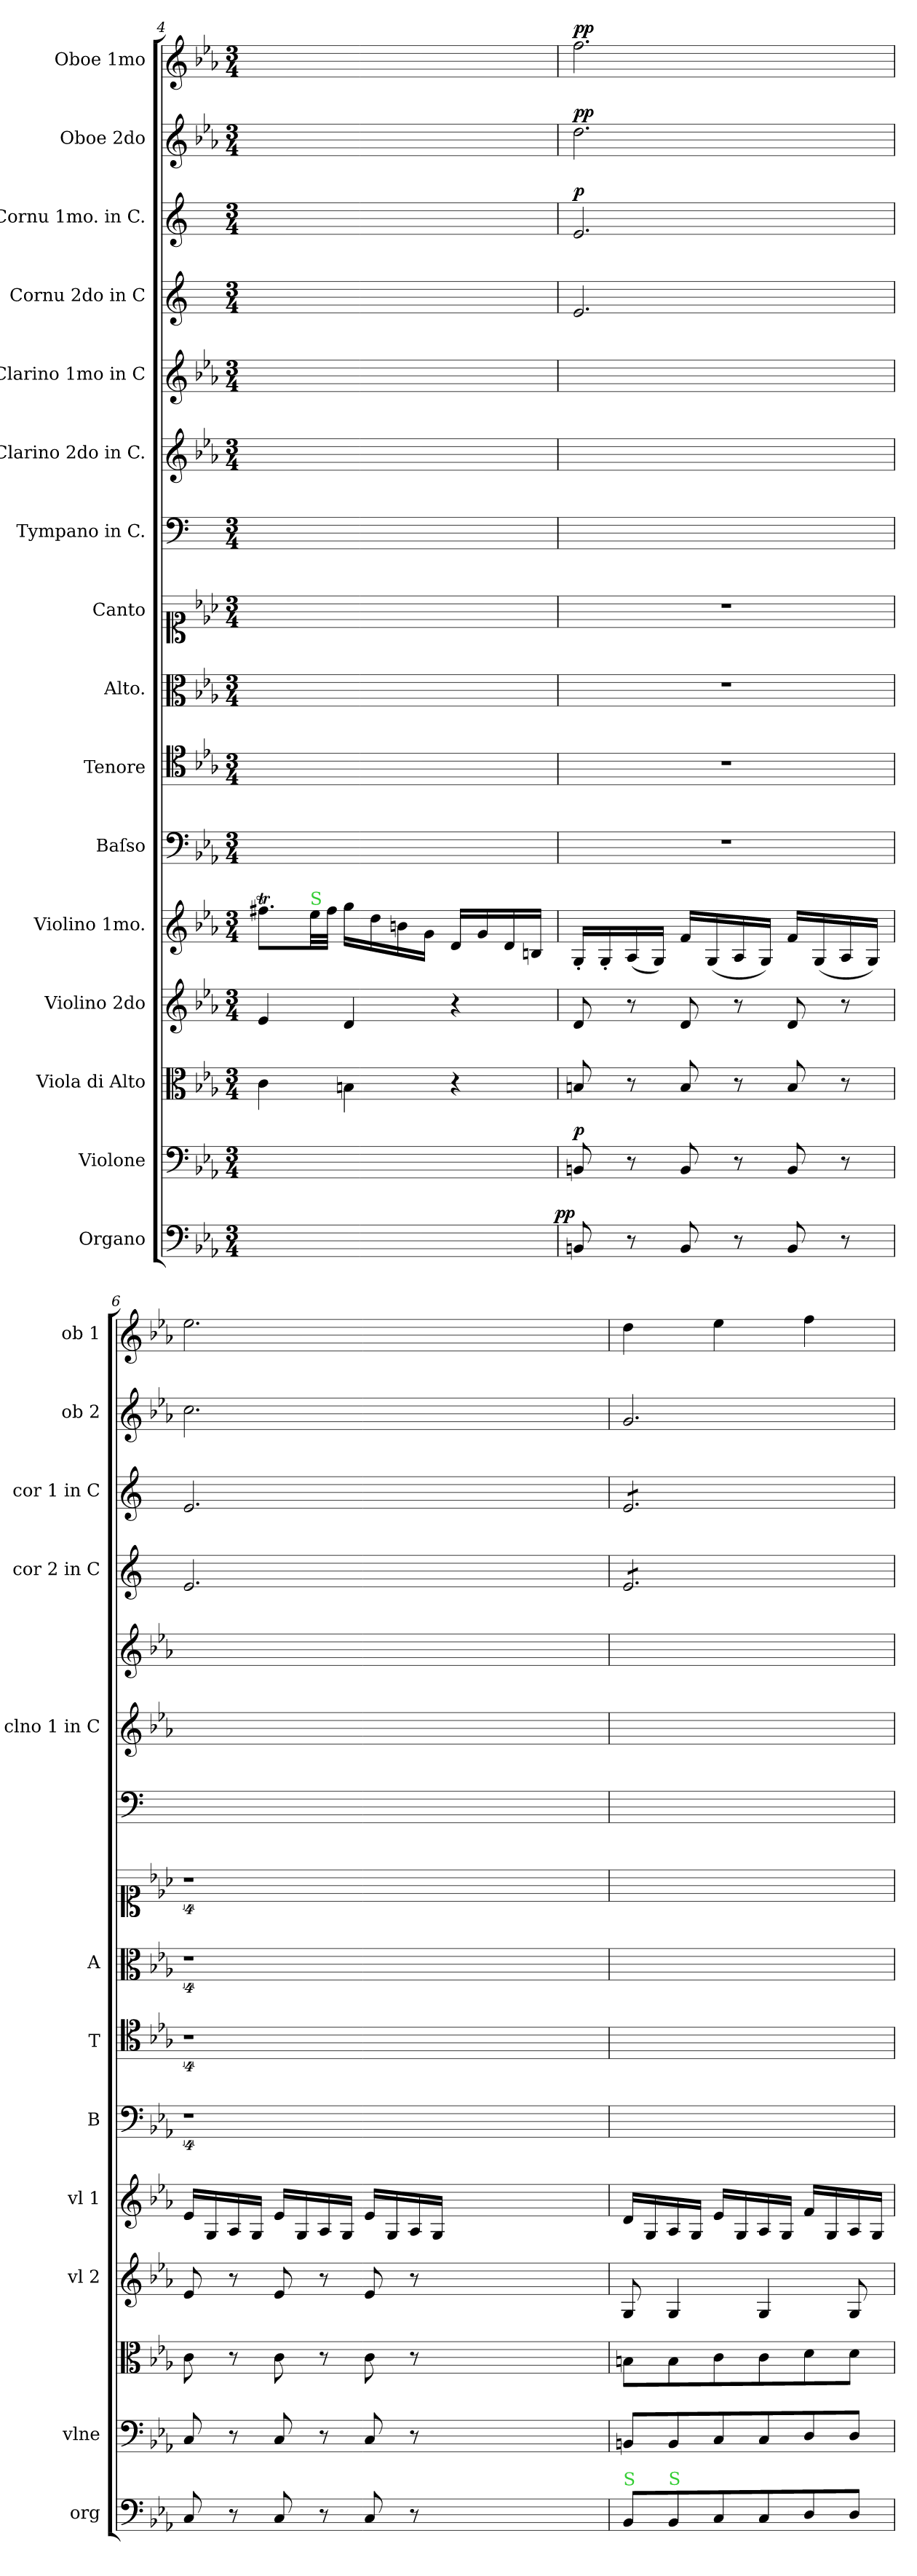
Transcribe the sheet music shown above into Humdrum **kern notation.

**kern	**dynam	**kern	**dynam	**kern	**kern	**kern	**kern	**kern	**kern	**kern	**kern	**kern	**kern	**kern	**kern	**dynam	**kern	**dynam	**kern	**dynam
*part16	*part16	*part15	*part15	*part14	*part13	*part12	*part11	*part10	*part9	*part8	*part7	*part6	*part5	*part4	*part3	*part3	*part2	*part2	*part1	*part1
*staff16	*staff16	*staff15	*staff15	*staff14	*staff13	*staff12	*staff11	*staff10	*staff9	*staff8	*staff7	*staff6	*staff5	*staff4	*staff3	*staff3	*staff2	*staff2	*staff1	*staff1
*I"Organo	*	*I"Violone	*	*I"Viola di Alto	*I"Violino 2do	*I"Violino 1mo.	*I"Baſso	*I"Tenore	*I"Alto.	*I"Canto	*I"Tympano in C.	*I"Clarino 2do in C.	*I"Clarino 1mo in C	*I"Cornu 2do in C	*I"Cornu 1mo. in C.	*	*I"Oboe 2do	*	*I"Oboe 1mo	*
*I'org	*	*I'vlne	*	*	*I'vl 2	*I'vl 1	*I'B	*I'T	*I'A	*	*	*I'clno 1 in C	*	*I'cor 2 in C	*I'cor 1 in C	*	*I'ob 2	*	*I'ob 1	*
*clefF4	*	*clefF4	*	*clefC3	*clefG2	*clefG2	*clefF4	*clefC4	*clefC3	*clefC1	*clefF4	*clefG2	*clefG2	*clefG2	*clefG2	*	*clefG2	*	*clefG2	*
*	*	*	*	*	*	*	*	*	*	*	*	*	*	*ITrd5c9	*ITrd5c9	*	*	*	*	*
*k[b-e-a-]	*	*k[b-e-a-]	*	*k[b-e-a-]	*k[b-e-a-]	*k[b-e-a-]	*k[b-e-a-]	*k[b-e-a-]	*k[b-e-a-]	*k[b-e-a-]	*k[]	*k[b-e-a-]	*k[b-e-a-]	*k[b-e-a-]	*k[b-e-a-]	*	*k[b-e-a-]	*	*k[b-e-a-]	*
*c:	*	*c:	*	*c:	*c:	*c:	*c:	*c:	*c:	*c:	*a:	*c:	*c:	*c:	*c:	*	*c:	*	*c:	*
*M3/4	*	*M3/4	*	*M3/4	*M3/4	*M3/4	*M3/4	*M3/4	*M3/4	*M3/4	*M3/4	*M3/4	*M3/4	*M3/4	*M3/4	*	*M3/4	*	*M3/4	*
=4	=4	=4	=4	=4	=4	=4	=4	=4	=4	=4	=4	=4	=4	=4	=4	=4	=4	=4	=4	=4
2.ryy	.	2.ryy	.	4c\	4e-/	8.ff#Xt\L	2.ryy	2.ryy	2.ryy	2.ryy	2.ryy	2.ryy	2.ryy	2.ryy	2.ryy	.	2.ryy	.	2.ryy	.
!	!	!	!	!	!	!LO:TX:a:color=limegreen:t=S	!	!	!	!	!	!	!	!	!	!	!	!	!	!
.	.	.	.	.	.	32ee-\LL	.	.	.	.	.	.	.	.	.	.	.	.	.	.
.	.	.	.	.	.	32ff#\JJJ	.	.	.	.	.	.	.	.	.	.	.	.	.	.
.	.	.	.	4Bn\	4d/	16gg\LL	.	.	.	.	.	.	.	.	.	.	.	.	.	.
.	.	.	.	.	.	16dd\	.	.	.	.	.	.	.	.	.	.	.	.	.	.
.	.	.	.	.	.	16bn\	.	.	.	.	.	.	.	.	.	.	.	.	.	.
.	.	.	.	.	.	16g\JJ	.	.	.	.	.	.	.	.	.	.	.	.	.	.
.	.	.	.	4r	4r	16d/LL	.	.	.	.	.	.	.	.	.	.	.	.	.	.
.	.	.	.	.	.	16g/	.	.	.	.	.	.	.	.	.	.	.	.	.	.
.	.	.	.	.	.	16d/	.	.	.	.	.	.	.	.	.	.	.	.	.	.
.	.	.	.	.	.	16Bn/JJ	.	.	.	.	.	.	.	.	.	.	.	.	.	.
=5	=5	=5	=5	=5	=5	=5	=5	=5	=5	=5	=5	=5	=5	=5	=5	=5	=5	=5	=5	=5
!	!LO:DY:a:rj	!	!LO:DY:a	!	!	!	!	!	!	!	!	!	!	!	!	!LO:DY:a	!	!LO:DY:a	!	!LO:DY:a
8BBn/	pp.	8BBn/	p.	8Bn/	8d/	16G'/LL	2.r	2.r	2.r	2.r	2.ryy	2.ryy	2.ryy	2.G/	2.G/	p.	2.dd\	pp.	2.ff\	pp.
.	.	.	.	.	.	16G'/	.	.	.	.	.	.	.	.	.	.	.	.	.	.
8r	.	8r	.	8r	8r	(16A-/	.	.	.	.	.	.	.	.	.	.	.	.	.	.
.	.	.	.	.	.	16G/JJ)	.	.	.	.	.	.	.	.	.	.	.	.	.	.
8BB/	.	8BB/	.	8B/	8d/	16f/LL	.	.	.	.	.	.	.	.	.	.	.	.	.	.
.	.	.	.	.	.	(16G/	.	.	.	.	.	.	.	.	.	.	.	.	.	.
8r	.	8r	.	8r	8r	16A-/	.	.	.	.	.	.	.	.	.	.	.	.	.	.
.	.	.	.	.	.	16G/JJ)	.	.	.	.	.	.	.	.	.	.	.	.	.	.
8BB/	.	8BB/	.	8B/	8d/	16f/LL	.	.	.	.	.	.	.	.	.	.	.	.	.	.
.	.	.	.	.	.	(16G/	.	.	.	.	.	.	.	.	.	.	.	.	.	.
8r	.	8r	.	8r	8r	16A-/	.	.	.	.	.	.	.	.	.	.	.	.	.	.
.	.	.	.	.	.	16G/JJ)	.	.	.	.	.	.	.	.	.	.	.	.	.	.
=6	=6	=6	=6	=6	=6	=6	=6	=6	=6	=6	=6	=6	=6	=6	=6	=6	=6	=6	=6	=6
8C/	.	8C/	.	8c\	8e-/	16e-/LL	4%9r	4%9r	4%9r	4%9r	2.ryy	2.ryy	2.ryy	2.G/	2.G/	.	2.cc\	.	2.ee-\	.
.	.	.	.	.	.	16G/	.	.	.	.	.	.	.	.	.	.	.	.	.	.
8r	.	8r	.	8r	8r	16A-/	.	.	.	.	.	.	.	.	.	.	.	.	.	.
.	.	.	.	.	.	16G/JJ	.	.	.	.	.	.	.	.	.	.	.	.	.	.
8C/	.	8C/	.	8c\	8e-/	16e-/LL	.	.	.	.	.	.	.	.	.	.	.	.	.	.
.	.	.	.	.	.	16G/	.	.	.	.	.	.	.	.	.	.	.	.	.	.
8r	.	8r	.	8r	8r	16A-/	.	.	.	.	.	.	.	.	.	.	.	.	.	.
.	.	.	.	.	.	16G/JJ	.	.	.	.	.	.	.	.	.	.	.	.	.	.
8C/	.	8C/	.	8c\	8e-/	16e-/LL	.	.	.	.	.	.	.	.	.	.	.	.	.	.
.	.	.	.	.	.	16G/	.	.	.	.	.	.	.	.	.	.	.	.	.	.
8r	.	8r	.	8r	8r	16A-/	.	.	.	.	.	.	.	.	.	.	.	.	.	.
.	.	.	.	.	.	16G/JJ	.	.	.	.	.	.	.	.	.	.	.	.	.	.
1.ryy	.	1.ryy	.	1.ryy	1.ryy	1.ryy	.	.	.	.	1.ryy	1.ryy	1.ryy	1.ryy	1.ryy	.	1.ryy	.	1.ryy	.
=7	=7	=7	=7	=7	=7	=7	=7	=7	=7	=7	=7	=7	=7	=7	=7	=7	=7	=7	=7	=7
!LO:TX:a:color=limegreen:t=S	!	!	!	!	!	!	!	!	!	!	!	!	!	!	!	!	!	!	!	!
*	*	*	*	*	*	*	*	*	*	*	*	*	*	*tremolo	*	*	*	*	*	*
*	*	*	*	*	*	*	*	*	*	*	*	*	*	*	*tremolo	*	*	*	*	*
8BB-/L	.	8BBn/L	.	8Bn\L	8G/	16d/LL	2.ryy	2.ryy	2.ryy	2.ryy	2.ryy	2.ryy	2.ryy	8G/L	8G/L	.	2.g/	.	4dd\	.
.	.	.	.	.	.	16G/	.	.	.	.	.	.	.	.	.	.	.	.	.	.
!LO:TX:a:color=limegreen:t=S	!	!	!	!	!	!	!	!	!	!	!	!	!	!	!	!	!	!	!	!
8BB-/	.	8BB/	.	8B\	4G/	16A-/	.	.	.	.	.	.	.	8G/	8G/	.	.	.	.	.
.	.	.	.	.	.	16G/JJ	.	.	.	.	.	.	.	.	.	.	.	.	.	.
8C/	.	8C/	.	8c\	.	16e-/LL	.	.	.	.	.	.	.	8G/	8G/	.	.	.	4ee-\	.
.	.	.	.	.	.	16G/	.	.	.	.	.	.	.	.	.	.	.	.	.	.
8C/	.	8C/	.	8c\	4G/	16A-/	.	.	.	.	.	.	.	8G/	8G/	.	.	.	.	.
.	.	.	.	.	.	16G/JJ	.	.	.	.	.	.	.	.	.	.	.	.	.	.
8D/	.	8D/	.	8d\	.	16f/LL	.	.	.	.	.	.	.	8G/	8G/	.	.	.	4ff\	.
.	.	.	.	.	.	16G/	.	.	.	.	.	.	.	.	.	.	.	.	.	.
8D/J	.	8D/J	.	8d\J	8G/	16A-/	.	.	.	.	.	.	.	8G/J	8G/J	.	.	.	.	.
*	*	*	*	*	*	*	*	*	*	*	*	*	*	*	*Xtremolo	*	*	*	*	*
*	*	*	*	*	*	*	*	*	*	*	*	*	*	*Xtremolo	*	*	*	*	*	*
.	.	.	.	.	.	16G/JJ	.	.	.	.	.	.	.	.	.	.	.	.	.	.
=	=	=	=	=	=	=	=	=	=	=	=	=	=	=	=	=	=	=	=	=
*-	*-	*-	*-	*-	*-	*-	*-	*-	*-	*-	*-	*-	*-	*-	*-	*-	*-	*-	*-	*-
